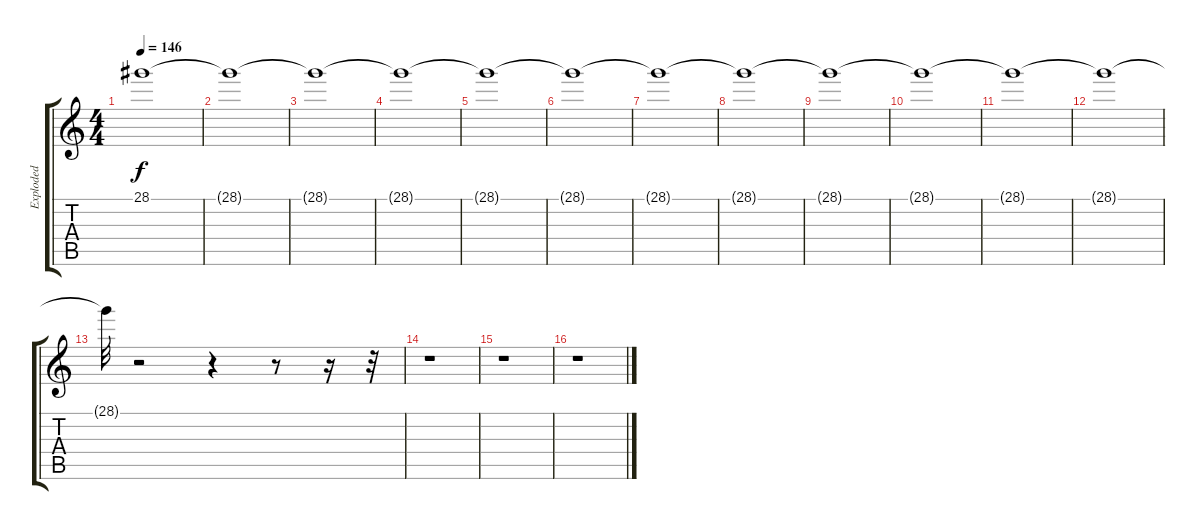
\track ("Exploded" "Exploded") {instrument stringensemble1}
\staff {score tabs}
\tuning (E4 B3 G3 D3 A2 E2) {hide}
\ts (4 4)
\tempo 146
\clef g2
\ks c
28.1{t}.1{dy f} |
28.1{t}.1 |
28.1{t}.1 |
28.1{t}.1 |
28.1{t}.1 |
28.1{t}.1 |
28.1{t}.1 |
28.1{t}.1 |
28.1{t}.1 |
28.1{t}.1 |
28.1{t}.1 |
28.1{t}.1 |
28.1{t}.32 r.2 r.4 r.8 r.16 r.32 |
r.1 |
r.1 |
r.1
